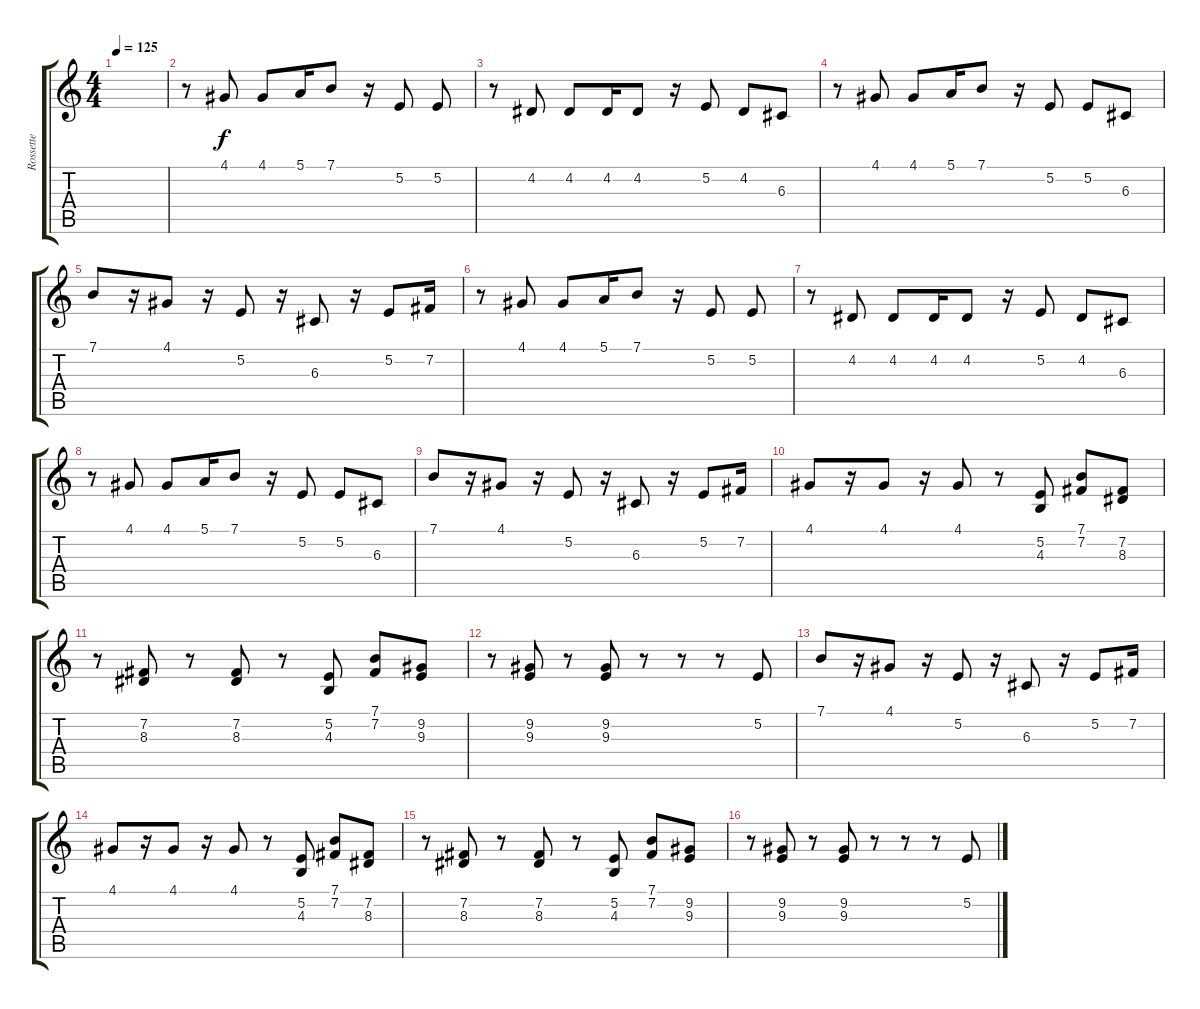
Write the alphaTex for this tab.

\track ("Rossette" "Rossette") {instrument sopranosax}
\staff {score tabs}
\tuning (E4 B3 G3 D3 A2 E2) {hide}
\ts (4 4)
\tempo 125
\clef g2
\ks c
|
r.8 4.1.8 4.1.8 5.1.16 7.1.8 r.16 5.2.8 5.2.8 |
r.8 4.2.8 4.2.8 4.2.16 4.2.8 r.16 5.2.8 4.2.8 6.3.8 |
r.8 4.1.8 4.1.8 5.1.16 7.1.8 r.16 5.2.8 5.2.8 6.3.8 |
7.1.8 r.16 4.1.8 r.16 5.2.8 r.16 6.3.8 r.16 5.2.8 7.2.16 |
r.8 4.1.8 4.1.8 5.1.16 7.1.8 r.16 5.2.8 5.2.8 |
r.8 4.2.8 4.2.8 4.2.16 4.2.8 r.16 5.2.8 4.2.8 6.3.8 |
r.8 4.1.8 4.1.8 5.1.16 7.1.8 r.16 5.2.8 5.2.8 6.3.8 |
7.1.8 r.16 4.1.8 r.16 5.2.8 r.16 6.3.8 r.16 5.2.8 7.2.16 |
4.1.8 r.16 4.1.8 r.16 4.1.8 r.8 (5.2 4.3).8 (7.1 7.2).8 (7.2 8.3).8 |
r.8 (7.2 8.3).8 r.8 (7.2 8.3).8 r.8 (5.2 4.3).8 (7.1 7.2).8 (9.2 9.3).8 |
r.8 (9.2 9.3).8 r.8 (9.2 9.3).8 r.8 r.8 r.8 5.2.8 |
7.1.8 r.16 4.1.8 r.16 5.2.8 r.16 6.3.8 r.16 5.2.8 7.2.16 |
4.1.8 r.16 4.1.8 r.16 4.1.8 r.8 (5.2 4.3).8 (7.1 7.2).8 (7.2 8.3).8 |
r.8 (7.2 8.3).8 r.8 (7.2 8.3).8 r.8 (5.2 4.3).8 (7.1 7.2).8 (9.2 9.3).8 |
r.8 (9.2 9.3).8 r.8 (9.2 9.3).8 r.8 r.8 r.8 5.2.8
